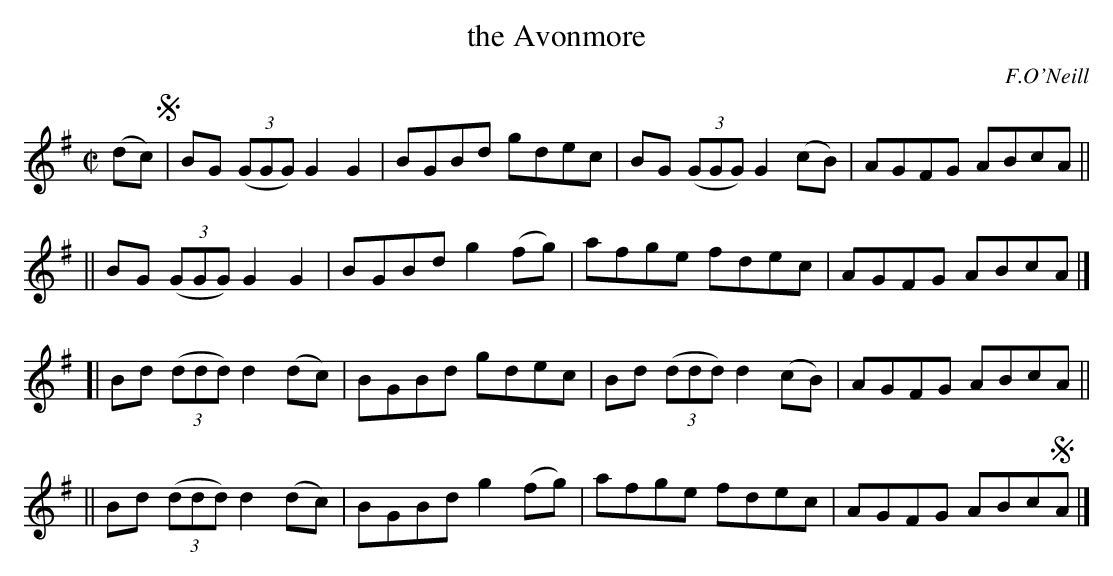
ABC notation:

X:1
T: the Avonmore
O: F.O'Neill
M: C|
L: 1/8
K: G
(dc) !segno!\
|  BG (3(GGG) G2G2 | BGBd gdec | BG (3(GGG) G2(cB) | AGFG ABcA ||
|| BG (3(GGG) G2G2 | BGBd g2(fg) | afge fdec | AGFG ABcA |]
[| Bd (3(ddd) d2(dc) | BGBd gdec | Bd (3(ddd) d2(cB) | AGFG ABcA ||
|| Bd (3(ddd) d2(dc) | BGBd g2(fg) | afge fdec | AGFG ABc!segno!A |]
